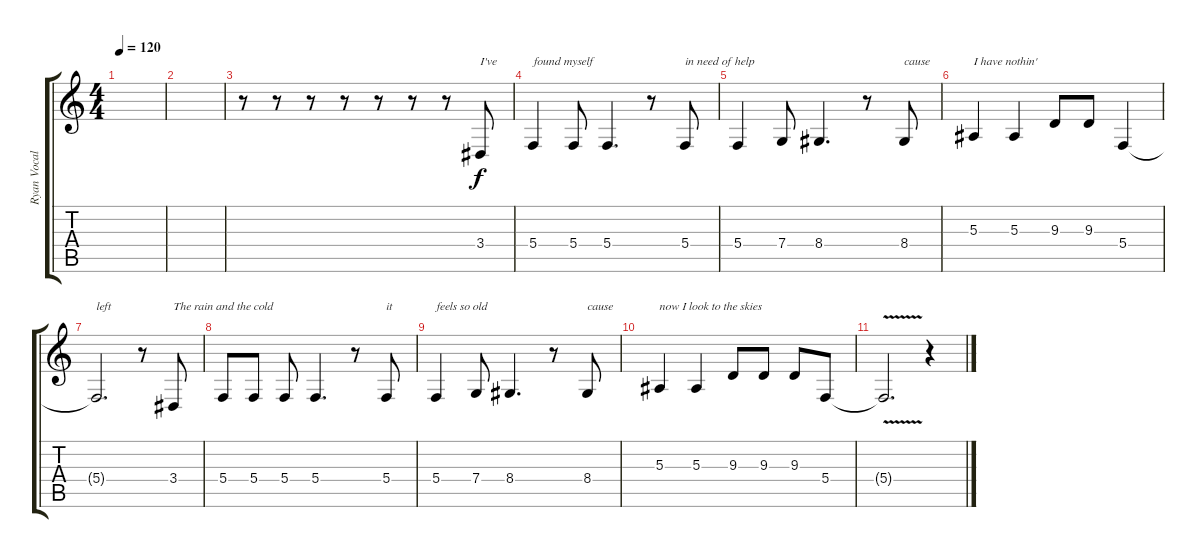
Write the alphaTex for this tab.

\track ("Ryan Vocals" "Ryan Vocal") {instrument lead6voice}
\staff {score tabs}
\tuning (D4 A3 F3 C3 G2 D2) {hide}
\ts (4 4)
\tempo 120
\clef g2
\ks c
|
|
r.8 r.8 r.8 r.8 r.8 r.8 r.8 3.4.8{txt "I've" dy f} |
5.4.4{txt "found myself"} 5.4.8 5.4.4{d} r.8 5.4.8{txt "in need of help"} |
5.4.4 7.4.8 8.4.4{d} r.8 8.4.8{txt "cause"} |
5.3.4{txt "I have nothin'"} 5.3.4 9.3.8 9.3.8 5.4.4 |
5.4{t}.2{d txt "left"} r.8 3.4.8{txt "The rain and the cold"} |
5.4.8 5.4.8 5.4.8 5.4.4{d} r.8 5.4.8{txt "it "} |
5.4.4{txt "feels so old"} 7.4.8 8.4.4{d} r.8 8.4.8{txt "cause"} |
5.3.4{txt "now I look to the skies"} 5.3.4 9.3.8 9.3.8 9.3.8 5.4.8 |
5.4{v t}.2{d} r.4
